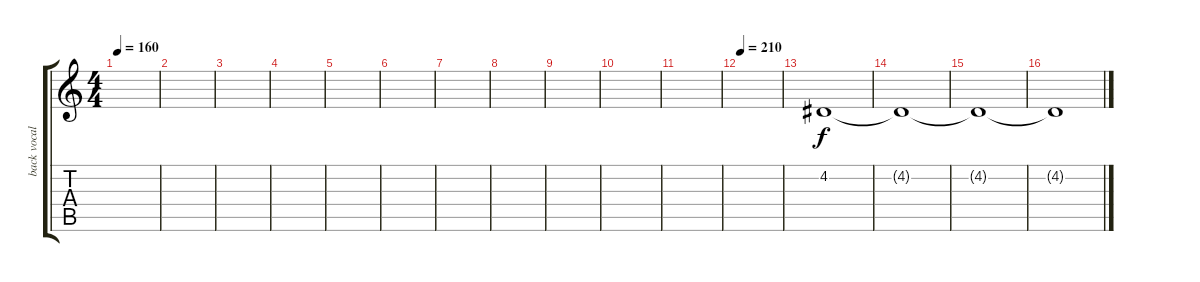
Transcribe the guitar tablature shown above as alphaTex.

\track ("back vocals" "back vocal") {instrument pad4choir}
\staff {score tabs}
\tuning (E4 B3 G3 D3 A2 E2) {hide}
\ts (4 4)
\tempo 160
\clef g2
\ks c
|
|
|
|
|
|
|
|
|
|
|
\tempo 210
|
4.2.1 |
4.2{t}.1 |
4.2{t}.1 |
4.2{t}.1
